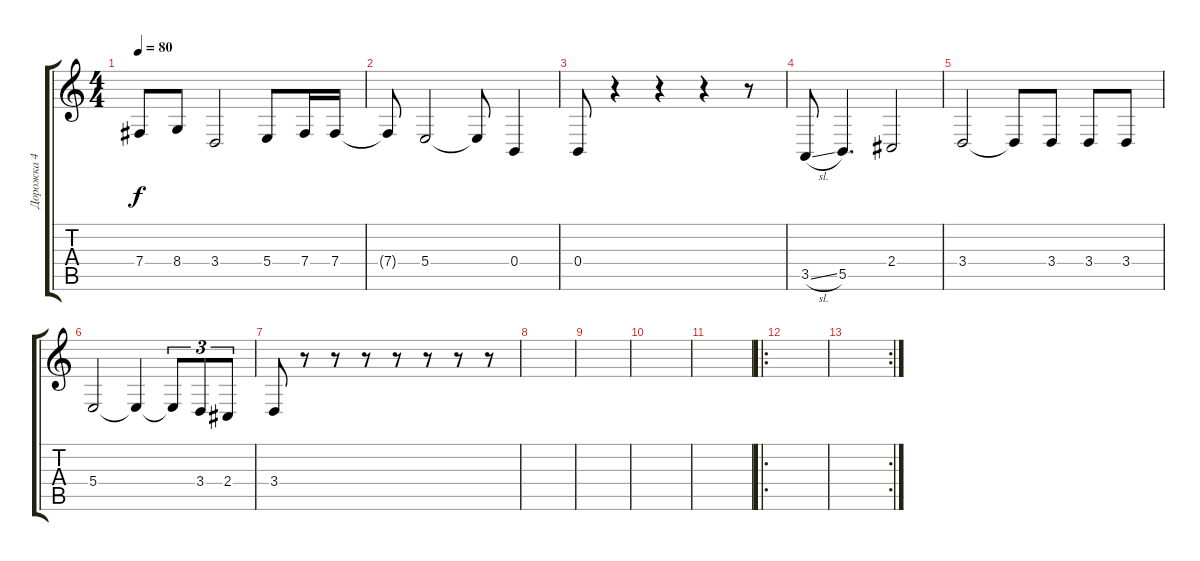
\track ("Дорожка 4" "Дорожка 4") {instrument lead5charang}
\staff {score tabs}
\tuning (Db4 Ab3 E3 B2 Gb2 B1) {hide}
\ts (4 4)
\tempo 80
\clef g2
\ks c
7.4.8{dy f} 8.4.8 3.4.2 5.4.8 7.4.16 7.4.16 |
7.4{t}.8 5.4.2 5.4{t}.8 0.4.4 |
0.4.8 r.4 r.4 r.4 r.8 |
3.5{sl}.8 5.5.4{d} 2.4.2 |
3.4.2 3.4{t}.8 3.4.8 3.4.8 3.4.8 |
5.4.2 5.4{t}.4 5.4{t}.8{tu (3 2)} 3.4.8{tu (3 2)} 2.4.8{tu (3 2)} |
3.4.8 r.8 r.8 r.8 r.8 r.8 r.8 r.8 |
|
|
|
|
\ro
|
\rc 2
